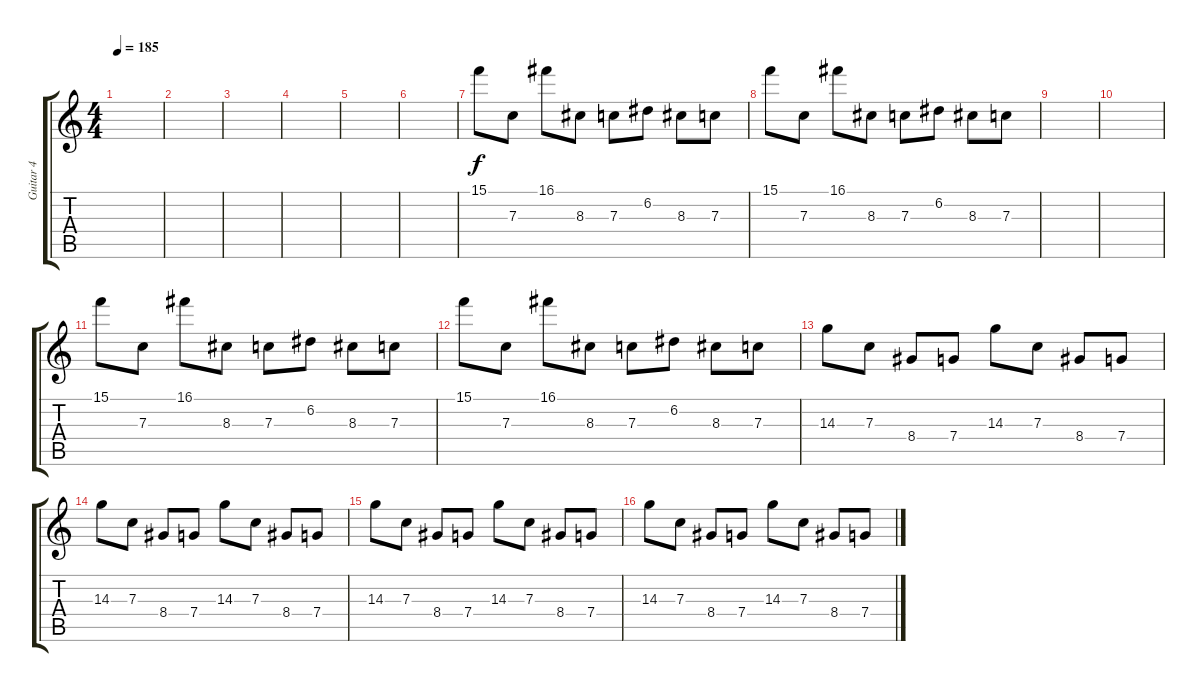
\track ("Guitar 4" "Guitar 4") {instrument distortionguitar}
\staff {score tabs}
\tuning (D4 A3 F3 C3 G2 C2) {hide}
\ts (4 4)
\tempo 185
\clef g2
\ks c
|
|
|
|
|
|
15.1.8 7.3.8 16.1.8 8.3.8 7.3.8 6.2.8 8.3.8 7.3.8 |
15.1.8 7.3.8 16.1.8 8.3.8 7.3.8 6.2.8 8.3.8 7.3.8 |
|
|
15.1.8 7.3.8 16.1.8 8.3.8 7.3.8 6.2.8 8.3.8 7.3.8 |
15.1.8 7.3.8 16.1.8 8.3.8 7.3.8 6.2.8 8.3.8 7.3.8 |
14.3.8 7.3.8 8.4.8 7.4.8 14.3.8 7.3.8 8.4.8 7.4.8 |
14.3.8 7.3.8 8.4.8 7.4.8 14.3.8 7.3.8 8.4.8 7.4.8 |
14.3.8 7.3.8 8.4.8 7.4.8 14.3.8 7.3.8 8.4.8 7.4.8 |
14.3.8 7.3.8 8.4.8 7.4.8 14.3.8 7.3.8 8.4.8 7.4.8
